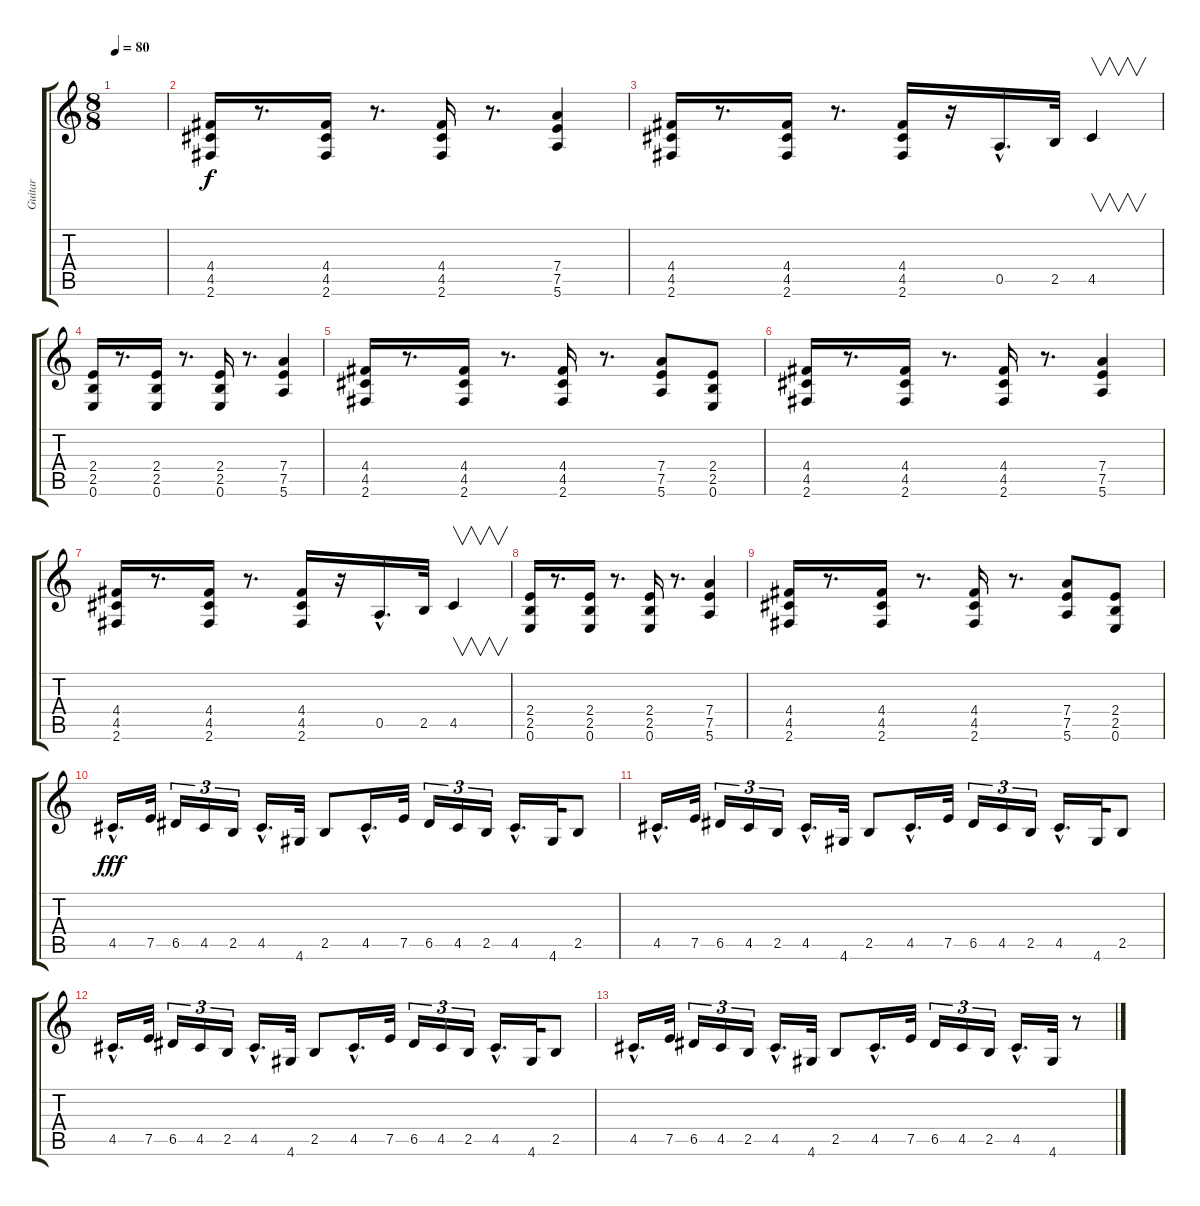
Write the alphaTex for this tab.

\track ("Guitar" "Guitar") {instrument distortionguitar}
\staff {score tabs}
\tuning (E4 B3 G3 D3 A2 E2) {hide}
\ts (8 8)
\tempo 80
\clef g2
\ks c
|
(4.4 4.5 2.6).16 r.8{d} (4.4 4.5 2.6).16 r.8{d} (4.4 4.5 2.6).16 r.8{d} (7.4 7.5 5.6).4 |
(4.4 4.5 2.6).16 r.8{d} (4.4 4.5 2.6).16 r.8{d} (4.4 4.5 2.6).16 r.16 0.5{hac}.16{d} 2.5.32 4.5.4{v} |
(2.4 2.5 0.6).16 r.8{d} (2.4 2.5 0.6).16 r.8{d} (2.4 2.5 0.6).16 r.8{d} (7.4 7.5 5.6).4 |
(4.4 4.5 2.6).16 r.8{d} (4.4 4.5 2.6).16 r.8{d} (4.4 4.5 2.6).16 r.8{d} (7.4 7.5 5.6).8 (2.4 2.5 0.6).8 |
(4.4 4.5 2.6).16 r.8{d} (4.4 4.5 2.6).16 r.8{d} (4.4 4.5 2.6).16 r.8{d} (7.4 7.5 5.6).4 |
(4.4 4.5 2.6).16 r.8{d} (4.4 4.5 2.6).16 r.8{d} (4.4 4.5 2.6).16 r.16 0.5{hac}.16{d} 2.5.32 4.5.4{v} |
(2.4 2.5 0.6).16 r.8{d} (2.4 2.5 0.6).16 r.8{d} (2.4 2.5 0.6).16 r.8{d} (7.4 7.5 5.6).4 |
(4.4 4.5 2.6).16 r.8{d} (4.4 4.5 2.6).16 r.8{d} (4.4 4.5 2.6).16 r.8{d} (7.4 7.5 5.6).8 (2.4 2.5 0.6).8 |
4.5{hac}.16{d dy fff} 7.5.32 6.5.16{tu (3 2)} 4.5.16{tu (3 2)} 2.5.16{tu (3 2)} 4.5{hac}.16{d} 4.6.32 2.5.8 4.5{hac}.16{d} 7.5.32 6.5.16{tu (3 2)} 4.5.16{tu (3 2)} 2.5.16{tu (3 2)} 4.5{hac}.16{d} 4.6.32 2.5.8 |
4.5{hac}.16{d} 7.5.32 6.5.16{tu (3 2)} 4.5.16{tu (3 2)} 2.5.16{tu (3 2)} 4.5{hac}.16{d} 4.6.32 2.5.8 4.5{hac}.16{d} 7.5.32 6.5.16{tu (3 2)} 4.5.16{tu (3 2)} 2.5.16{tu (3 2)} 4.5{hac}.16{d} 4.6.32 2.5.8 |
4.5{hac}.16{d} 7.5.32 6.5.16{tu (3 2)} 4.5.16{tu (3 2)} 2.5.16{tu (3 2)} 4.5{hac}.16{d} 4.6.32 2.5.8 4.5{hac}.16{d} 7.5.32 6.5.16{tu (3 2)} 4.5.16{tu (3 2)} 2.5.16{tu (3 2)} 4.5{hac}.16{d} 4.6.32 2.5.8 |
4.5{hac}.16{d} 7.5.32 6.5.16{tu (3 2)} 4.5.16{tu (3 2)} 2.5.16{tu (3 2)} 4.5{hac}.16{d} 4.6.32 2.5.8 4.5{hac}.16{d} 7.5.32 6.5.16{tu (3 2)} 4.5.16{tu (3 2)} 2.5.16{tu (3 2)} 4.5{hac}.16{d} 4.6.32 r.8
